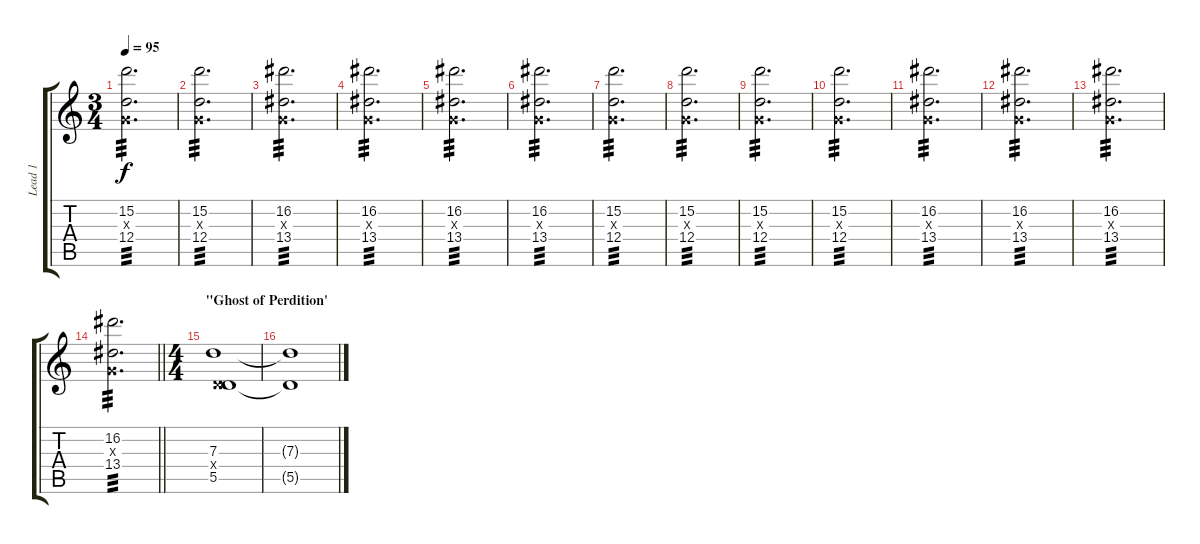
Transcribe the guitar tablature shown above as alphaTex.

\track ("Lead 1" "Lead 1") {instrument overdrivenguitar}
\staff {score tabs}
\tuning (E4 B3 G3 D3 A2 D2) {hide}
\ts (3 4)
\tempo 95
\clef g2
\ks c
(15.2 0.3{x} 12.4).2{d tp 3 dy f} |
(15.2 0.3{x} 12.4).2{d tp 3} |
(16.2 0.3{x} 13.4).2{d tp 3} |
(16.2 0.3{x} 13.4).2{d tp 3} |
(16.2 0.3{x} 13.4).2{d tp 3} |
(16.2 0.3{x} 13.4).2{d tp 3} |
(15.2 0.3{x} 12.4).2{d tp 3} |
(15.2 0.3{x} 12.4).2{d tp 3} |
(15.2 0.3{x} 12.4).2{d tp 3} |
(15.2 0.3{x} 12.4).2{d tp 3} |
(16.2 0.3{x} 13.4).2{d tp 3} |
(16.2 0.3{x} 13.4).2{d tp 3} |
(16.2 0.3{x} 13.4).2{d tp 3} |
\barLineRight lightlight
(16.2 0.3{x} 13.4).2{d tp 3} |
\ts (4 4)
\section ("" "\"Ghost of Perdition'")
(7.3 0.4{x} 5.5).1{volume 0} |
(7.3{t} 5.5{t}).1
